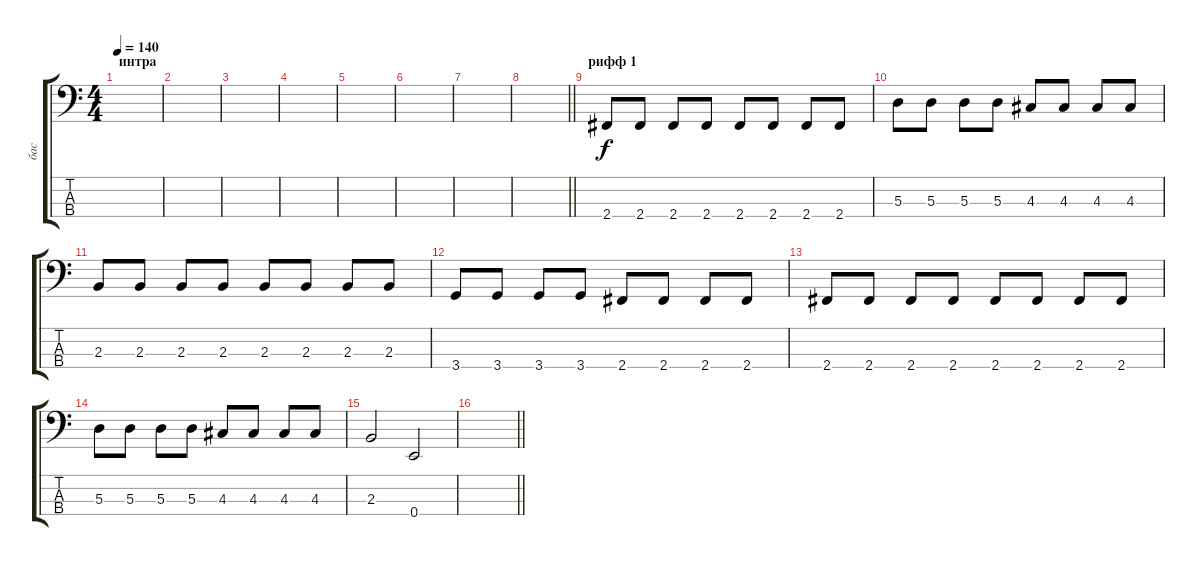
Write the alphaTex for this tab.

\track ("бас" "бас") {instrument electricbassfinger}
\staff {score tabs}
\tuning (G2 D2 A1 E1) {hide}
\ts (4 4)
\section ("" "интра")
\tempo 140
\clef f4
\ks c
|
|
|
|
|
|
|
\barLineRight lightlight
|
\section ("" "рифф 1")
2.4.8 2.4.8 2.4.8 2.4.8 2.4.8 2.4.8 2.4.8 2.4.8 |
5.3.8 5.3.8 5.3.8 5.3.8 4.3.8 4.3.8 4.3.8 4.3.8 |
2.3.8 2.3.8 2.3.8 2.3.8 2.3.8 2.3.8 2.3.8 2.3.8 |
3.4.8 3.4.8 3.4.8 3.4.8 2.4.8 2.4.8 2.4.8 2.4.8 |
2.4.8 2.4.8 2.4.8 2.4.8 2.4.8 2.4.8 2.4.8 2.4.8 |
5.3.8 5.3.8 5.3.8 5.3.8 4.3.8 4.3.8 4.3.8 4.3.8 |
2.3.2 0.4.2 |
\barLineRight lightlight
